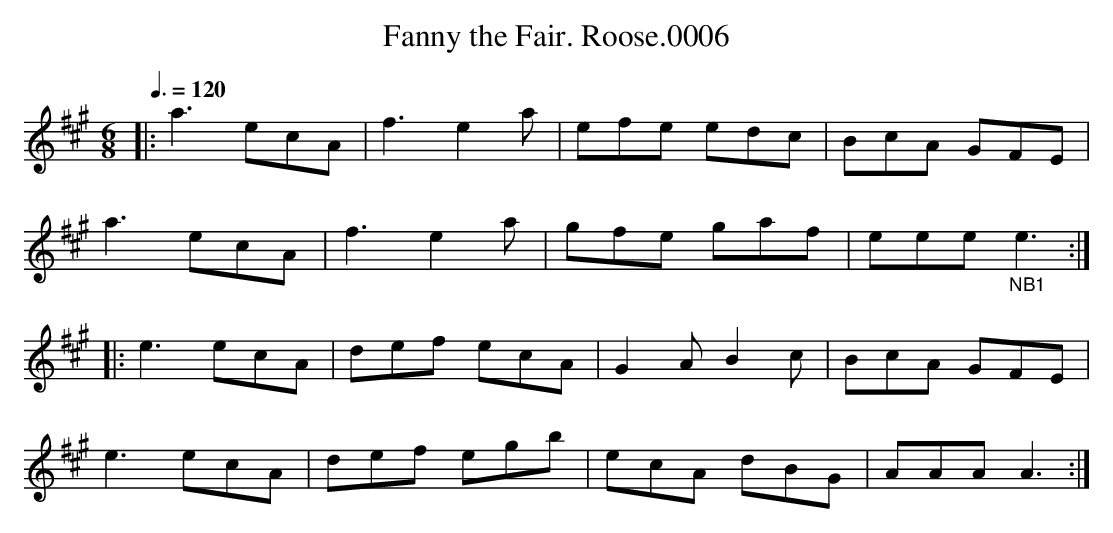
X:1
T:Fanny the Fair. Roose.0006
M:6/8
L:1/8
Q:3/8=120
K:A
|: a3 ecA | f3 e2a | efe edc | BcA GFE |
a3 ecA | f3 e2a | gfe gaf | eee "_NB1"e3 :|
|: e3 ecA | def ecA | G2A B2c | BcA GFE |
e3 ecA | def egb | ecA dBG | AAA A3 :|
